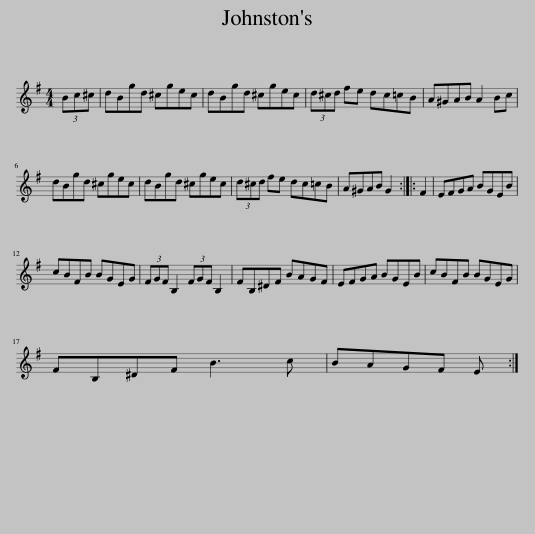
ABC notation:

X:1
L:1/8
M:4/4
I:linebreak $
K:G
V:1 treble
V:1
 (3Bc^c | dBgd ^cgec | dBgd ^cgec | (3d^cd fe dc=cB | A^GAB A2 Bc |$ %5
 dBgd ^cgec | dBgd ^cgec | (3d^cd fe dc=cB | A^GAB G2 :: F2 | %10
 EFGA BGEB |$ cBFB BGEG | (3FGF B,2 (3FGF B,2 | FB,^DF BAGF | EFGA BGEB | %15
 cBFB BGEG |$ FB,^DF B3 c | BAGF E :| %18
